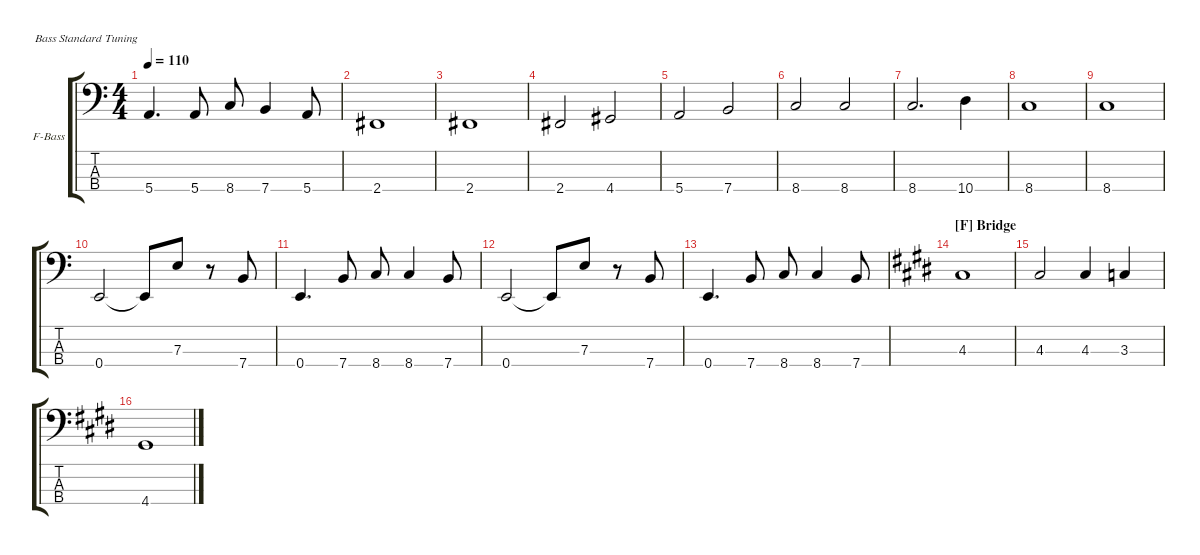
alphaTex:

\hideDynamics
\bracketExtendMode groupsimilarinstruments
\multiBarRest
\firstSystemTrackNameOrientation horizontal
\otherSystemsTrackNameOrientation horizontal
\track ("F-Bass" "F-Bass") {multiBarRest instrument fretlessbass}
\staff {score tabs}
\tuning (G2 D2 A1 E1)
\ts (4 4)
\tempo 110
\clef f4
\ks c
5.4.4{d dy f} 5.4.8 8.4.8 7.4.4 5.4.8 |
2.4.1 |
2.4.1 |
2.4.2 4.4.2 |
5.4.2 7.4.2 |
8.4.2 8.4.2 |
8.4.2{d} 10.4.4 |
8.4.1 |
8.4.1 |
0.4.2 0.4{t}.8 7.3.8 r.8 7.4.8 |
0.4.4{d} 7.4.8 8.4.8 8.4.4 7.4.8 |
0.4.2 0.4{t}.8 7.3.8 r.8 7.4.8 |
0.4.4{d} 7.4.8 8.4.8 8.4.4 7.4.8 |
\section ("F" "Bridge")
\ks e
4.3.1 |
4.3.2 4.3.4 3.3.4 |
4.4.1
